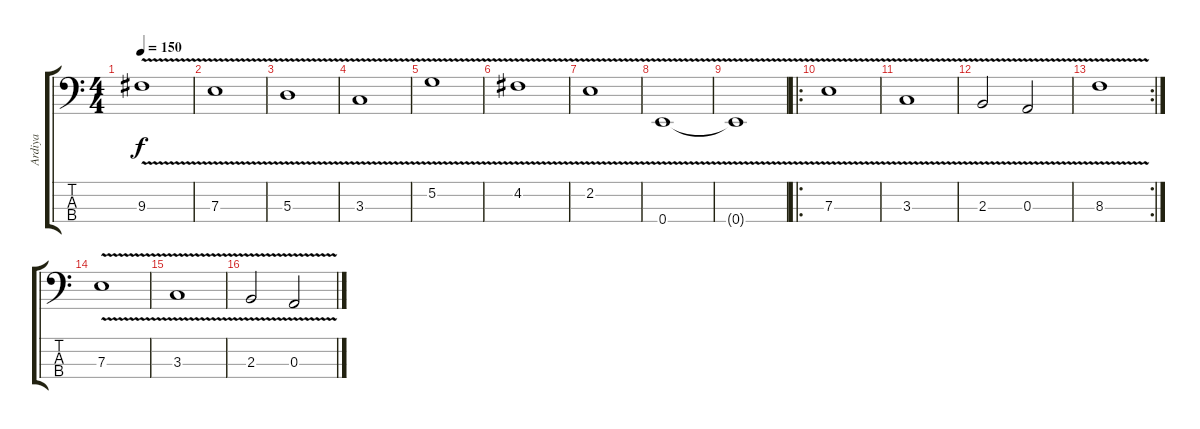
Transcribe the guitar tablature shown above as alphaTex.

\track ("Ardiya" "Ardiya") {instrument slapbass1}
\staff {score tabs}
\tuning (G2 D2 A1 E1) {hide}
\ts (4 4)
\tempo 150
\clef f4
\ks c
9.3{v}.1{dy f} |
7.3{v}.1 |
5.3{v}.1 |
3.3{v}.1 |
5.2{v}.1 |
4.2{v}.1 |
2.2{v}.1 |
0.4{v}.1 |
0.4{v t}.1 |
\ro
7.3{v}.1 |
3.3{v}.1 |
2.3{v}.2 0.3{v}.2 |
\rc 2
8.3{v}.1 |
7.3{v}.1 |
3.3{v}.1 |
2.3{v}.2 0.3{v}.2
